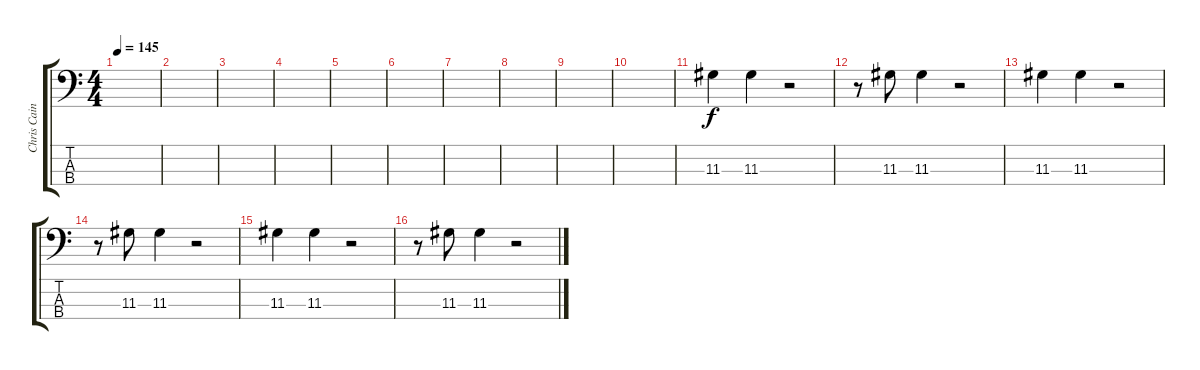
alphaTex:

\track ("Chris Cain - Bass" "Chris Cain") {instrument electricbasspick}
\staff {score tabs}
\tuning (G2 D2 A1 E1) {hide}
\ts (4 4)
\tempo 145
\clef f4
\ks c
|
|
|
|
|
|
|
|
|
|
11.3.4 11.3.4 r.2 |
r.8 11.3.8 11.3.4 r.2 |
11.3.4 11.3.4 r.2 |
r.8 11.3.8 11.3.4 r.2 |
11.3.4 11.3.4 r.2 |
r.8 11.3.8 11.3.4 r.2
